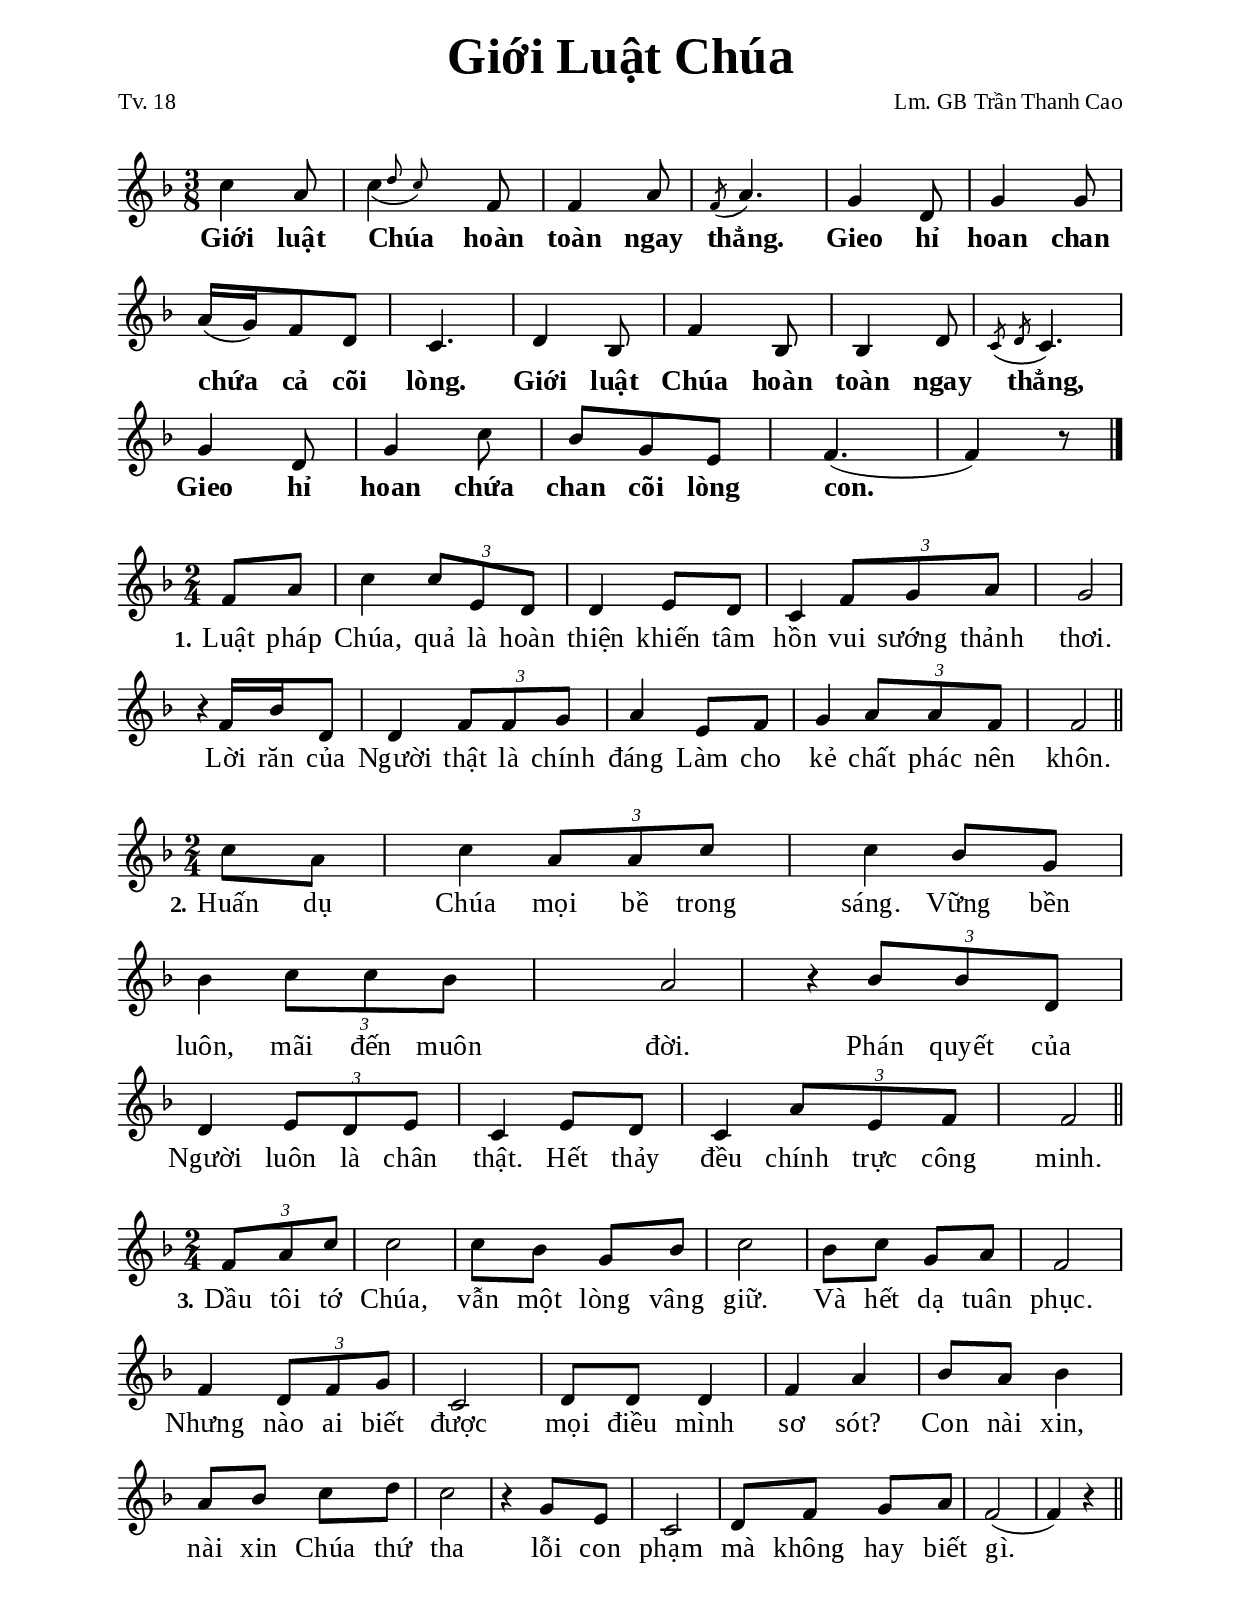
% Cài đặt chung
\version "2.22.1"
\include "english.ly"

\header {
  title = \markup { \fontsize #3 "Giới Luật Chúa" }
  poet = "Tv. 18"
  composer = "Lm. GB Trần Thanh Cao"
  arranger = " "
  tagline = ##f
}

% Nhạc điệp khúc
nhacDiepKhuc = \relative c'' {
  #(define afterGraceFraction (cons 1 3))
  c4 a8 |
  \autoBeamOff \afterGrace c4 _({d8 c)} f, \autoBeamOn |
  f4 a8 |
  \acciaccatura f8 a4. |
  g4 d8 |
  g4 g8 |
  a16 (g) f8 d |
  c4. |
  d4 bf8 |
  f'4 bf,8 |
  bf4 d8 |
  \autoBeamOff \slashedGrace {c8 (d} c4.) \autoBeamOn |
  g'4 d8 |
  g4 c8 |
  bf g e |
  f4. ( |
  f4) r8 \bar "|."
}

% Nhạc phiên khúc
nhacPhienKhucMot = \relative c' {
  \partial 4 f8 a |
  c4 \tuplet 3/2 { c8 e, d } |
  d4 e8 d |
  c4 \tuplet 3/2 { f8 g a } |
  g2 |
  r4 f16 bf d,8 |
  d4 \tuplet 3/2 { f8 f g } |
  a4 e8 f |
  g4 \tuplet 3/2 { a8 a f } |
  f2 \bar "||"
}

nhacPhienKhucHai = \relative c'' {
  \partial 4 c8 a |
  c4 \tuplet 3/2 { a8 a c } |
  c4 bf8 g |
  bf4 \tuplet 3/2 { c8 c bf } |
  a2 |
  r4 \tuplet 3/2 { bf8 bf d, } |
  d4 \tuplet 3/2 { e8 d e } |
  c4 e8 d |
  c4 \tuplet 3/2 { a'8 e f } |
  f2 \bar "||"
}

nhacPhienKhucBa = \relative c' {
  \partial 4 \tuplet 3/2 { f8 a c } |
  c2 |
  c8 bf g bf |
  c2 |
  bf8 c g a |
  f2 |
  f4 \tuplet 3/2 { d8 f g } |
  c,2 |
  d8 d d4 |
  f4 a |
  bf8 a bf4 |
  a8 bf c d |
  c2 |
  r4 g8 e |
  c2 |
  d8 f g a |
  f2 ( |
  f4) r \bar "||"
}

% Lời điệp khúc
loiDiepKhuc = \lyricmode {
  Giới luật Chúa hoàn toàn ngay thẳng.
  Gieo hỉ hoan chan chứa cả cõi lòng.
  Giới luật Chúa hoàn toàn ngay thẳng,
  Gieo hỉ hoan chứa chan cõi lòng con.
}

% Lời phiên khúc
loiPhienKhucMot = \lyricmode {
  \set stanza = #"1."
  Luật pháp Chúa, quả là hoàn thiện
  khiến tâm hồn vui sướng thảnh thơi.
  Lời răn của Người thật là chính đáng
  Làm cho kẻ chất phác nên khôn.
}

loiPhienKhucHai = \lyricmode {
  \set stanza = #"2."
  Huấn dụ Chúa mọi bề trong sáng.
  Vững bền luôn, mãi đến muôn đời.
  Phán quyết của Người luôn là chân thật.
  Hết thảy đều chính trực công minh.
}

loiPhienKhucBa = \lyricmode {
  \set stanza = #"3."
  Dầu tôi tớ Chúa, vẫn một lòng vâng giữ.
  Và hết dạ tuân phục.
  Nhưng nào ai biết được mọi điều mình sơ sót?
  Con nài xin, nài xin Chúa thứ tha
  lỗi con phạm mà không hay biết gì.
}


% Dàn trang
\paper {
  #(set-paper-size "a4")
  top-margin = 15\mm
  bottom-margin = 10\mm
  left-margin = 20\mm
  right-margin = 20\mm
  indent = #0
  #(define fonts
    (make-pango-font-tree
      "Liberation Serif"
      "Liberation Serif"
      "Liberation Serif"
      (/ 20 20)))
  page-count = #1
}

% Thiết lập tông và nhịp
TongNhip = { \key f \major \time 3/8 }

\score {
  \new ChoirStaff <<
    \new Staff = diepKhuc \with {
        \consists "Merge_rests_engraver"
        %\magnifyStaff #(magstep +1)
      }
      <<
      \new Voice = beSop {
        \TongNhip \nhacDiepKhuc
      }
    >>
    \new Lyrics \lyricsto beSop \loiDiepKhuc
  >>
  \layout {
    \override Lyrics.LyricText.font-series = #'bold
    \override Lyrics.LyricText.font-size = #+2
    \override Lyrics.LyricSpace.minimum-distance = #2.2
    \override Score.BarNumber.break-visibility = ##(#f #f #f)
    \override Score.SpacingSpanner.uniform-stretching = ##t
  }
}

\score {
  \new ChoirStaff <<
    \new Staff = phienKhuc \with {
        %\magnifyStaff #(magstep +1)
      }
      <<
      \new Voice = beSop {
        \key f \major \time 2/4 \nhacPhienKhucMot
      }
    >>
    \new Lyrics \lyricsto beSop \loiPhienKhucMot
  >>
  \layout {
    %\override Staff.TimeSignature.transparent = ##t
    \override Lyrics.LyricText.font-size = #+2
    \override Lyrics.LyricSpace.minimum-distance = #1.1
    \override Score.BarNumber.break-visibility = ##(#f #f #f)
    \override Score.SpacingSpanner.uniform-stretching = ##t
    \override Score.SpacingSpanner packed-spacing = ##t
  } 
}

\score {
  \new ChoirStaff <<
    \new Staff = phienKhuc \with {
        %\magnifyStaff #(magstep +1)
      }
      <<
      \new Voice = beSop {
        \key f \major \time 2/4 \nhacPhienKhucHai
      }
    >>
    \new Lyrics \lyricsto beSop \loiPhienKhucHai
  >>
  \layout {
    %\override Staff.TimeSignature.transparent = ##t
    \override Lyrics.LyricText.font-size = #+2
    \override Lyrics.LyricSpace.minimum-distance = #2.2
    \override Score.BarNumber.break-visibility = ##(#f #f #f)
    \override Score.SpacingSpanner.uniform-stretching = ##t
    \override Score.SpacingSpanner packed-spacing = ##t
  } 
}

\score {
  \new ChoirStaff <<
    \new Staff = phienKhuc \with {
        %\magnifyStaff #(magstep +1)
      }
      <<
      \new Voice = beSop {
        \key f \major \time 2/4 \nhacPhienKhucBa
      }
    >>
    \new Lyrics \lyricsto beSop \loiPhienKhucBa
  >>
  \layout {
    %\override Staff.TimeSignature.transparent = ##t
    \override Lyrics.LyricText.font-size = #+2
    \override Lyrics.LyricSpace.minimum-distance = #1.7
    \override Score.BarNumber.break-visibility = ##(#f #f #f)
    \override Score.SpacingSpanner.uniform-stretching = ##t
  } 
}
